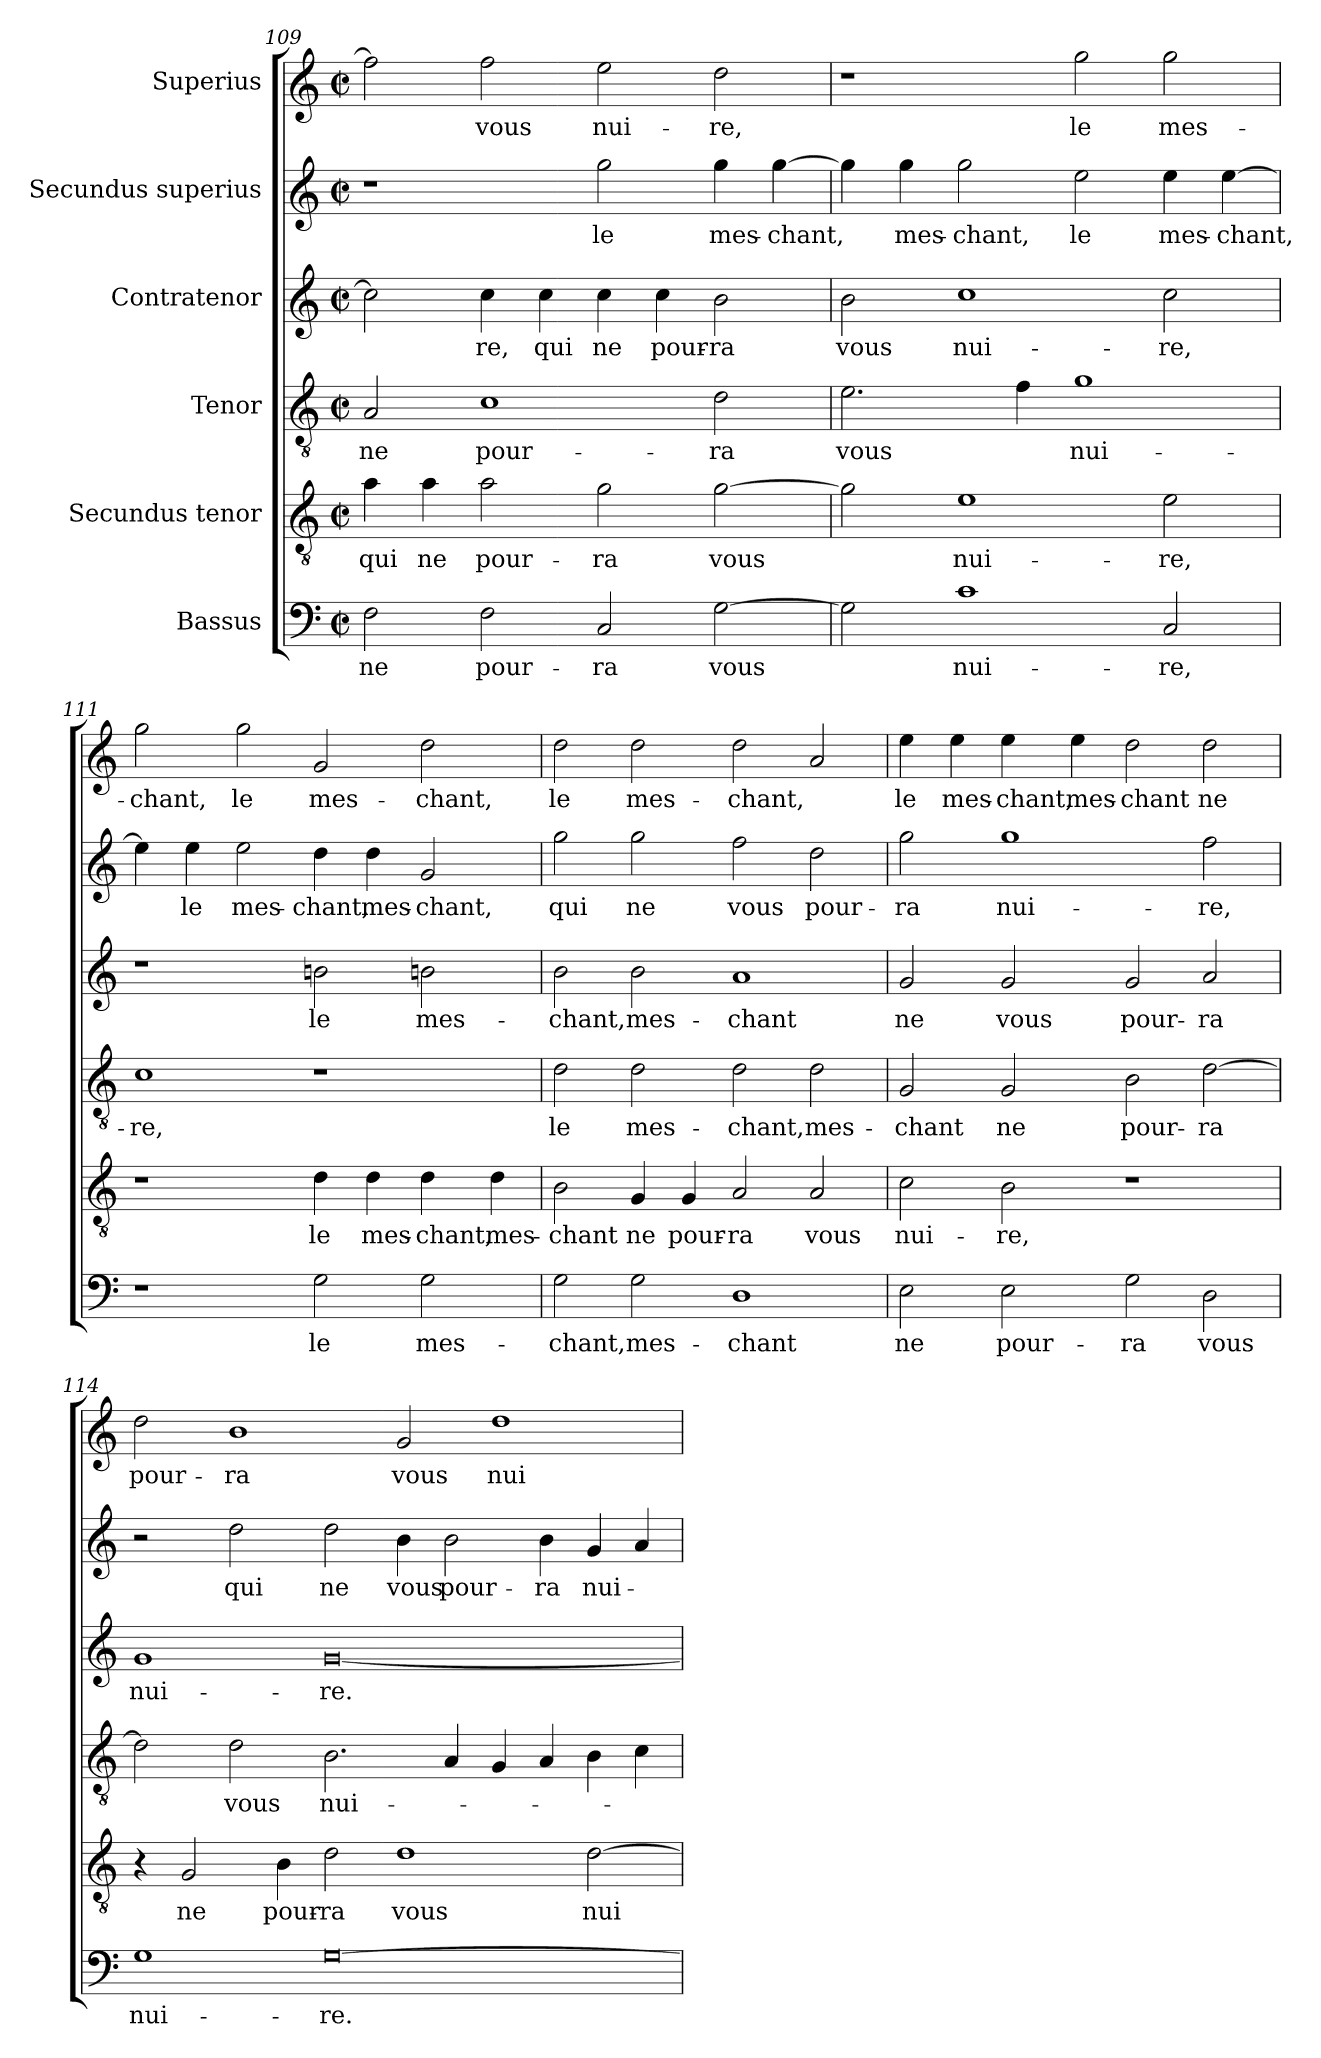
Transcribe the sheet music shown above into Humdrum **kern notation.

**kern	**text	**kern	**text	**kern	**text	**kern	**text	**kern	**text	**kern	**text
*part6	*part6	*part5	*part5	*part4	*part4	*part3	*part3	*part2	*part2	*part1	*part1
*staff6	*staff6	*staff5	*staff5	*staff4	*staff4	*staff3	*staff3	*staff2	*staff2	*staff1	*staff1
*I"Bassus	*	*I"Secundus tenor	*	*I"Tenor	*	*I"Contratenor	*	*I"Secundus superius	*	*I"Superius	*
*clefF4	*	*clefGv2	*	*clefGv2	*	*clefG2	*	*clefG2	*	*clefG2	*
*k[]	*	*k[]	*	*k[]	*	*k[]	*	*k[]	*	*k[]	*
*C:	*	*C:	*	*C:	*	*C:	*	*C:	*	*C:	*
*M2/2	*	*M2/2	*	*M2/2	*	*M2/2	*	*M2/2	*	*M2/2	*
*met(c|)	*	*met(c|)	*	*met(c|)	*	*met(c|)	*	*met(c|)	*	*met(c|)	*
=109	=109	=109	=109	=109	=109	=109	=109	=109	=109	=109	=109
2F\	ne	4a\	qui	2A/	ne	2cc\]	.	1r	.	2ff\]	.
.	.	4a\	ne	.	.	.	.	.	.	.	.
2F\	pour-	2a\	pour-	1c\	pour-	4cc\	-re,	.	.	2ff\	vous
.	.	.	.	.	.	4cc\	qui	.	.	.	.
2C/	-ra	2g\	-ra	.	.	4cc\	ne	2gg\	le	2ee\	nui-
.	.	.	.	.	.	4cc\	pour-	.	.	.	.
[2G\	vous	[2g\	vous	2d\	-ra	2b\	-ra	4gg\	mes-	2dd\	-re,
.	.	.	.	.	.	.	.	[4gg\	-chant,	.	.
=110	=110	=110	=110	=110	=110	=110	=110	=110	=110	=110	=110
2G\]	.	2g\]	.	2.e\	vous	2b\	vous	4gg\]	.	1r	.
.	.	.	.	.	.	.	.	4gg\	mes-	.	.
1c\	nui-	1e\	nui-	.	.	1cc\	nui-	2gg\	-chant,	.	.
.	.	.	.	4f\	.	.	.	.	.	.	.
.	.	.	.	1g\	nui-	.	.	2ee\	le	2gg\	le
2C/	-re,	2e\	-re,	.	.	2cc\	-re,	4ee\	mes-	2gg\	mes-
.	.	.	.	.	.	.	.	[4ee\	-chant,	.	.
=111	=111	=111	=111	=111	=111	=111	=111	=111	=111	=111	=111
1r	.	1r	.	1c\	-re,	1r	.	4ee\]	.	2gg\	-chant,
.	.	.	.	.	.	.	.	4ee\	le	.	.
.	.	.	.	.	.	.	.	2ee\	mes-	2gg\	le
2G\	le	4d\	le	1r	.	2bn\	le	4dd\	-chant,	2g/	mes-
.	.	4d\	mes-	.	.	.	.	4dd\	mes-	.	.
2G\	mes-	4d\	-chant,	.	.	2bn\	mes-	2g/	-chant,	2dd\	-chant,
.	.	4d\	mes-	.	.	.	.	.	.	.	.
!!LO:LB:g=z
=112	=112	=112	=112	=112	=112	=112	=112	=112	=112	=112	=112
2G\	-chant,	2B\	-chant	2d\	le	2b\	-chant,	2gg\	qui	2dd\	le
2G\	mes-	4G/	ne	2d\	mes-	2b\	mes-	2gg\	ne	2dd\	mes-
.	.	4G/	pour-	.	.	.	.	.	.	.	.
1D\	-chant	2A/	-ra	2d\	-chant,	1a/	-chant	2ff\	vous	2dd\	-chant,
.	.	2A/	vous	2d\	mes-	.	.	2dd\	pour-	2a/	.
=113	=113	=113	=113	=113	=113	=113	=113	=113	=113	=113	=113
2E\	ne	2c\	nui-	2G/	-chant	2g/	ne	2gg\	-ra	4ee\	le
.	.	.	.	.	.	.	.	.	.	4ee\	mes-
2E\	pour-	2B\	-re,	2G/	ne	2g/	vous	1gg\	nui-	4ee\	-chant,
.	.	.	.	.	.	.	.	.	.	4ee\	mes-
2G\	-ra	1r	.	2B\	pour-	2g/	pour-	.	.	2dd\	-chant
2D\	vous	.	.	[2d\	-ra	2a/	-ra	2ff\	-re,	2dd\	ne
=114	=114	=114	=114	=114	=114	=114	=114	=114	=114	=114	=114
1G\	nui-	4r	.	2d\]	.	1g/	nui-	2r	.	2dd\	pour-
.	.	2G/	ne	.	.	.	.	.	.	.	.
.	.	.	.	2d\	vous	.	.	2dd\	qui	1b\	-ra
.	.	4B\	pour-	.	.	.	.	.	.	.	.
[0G\	-re.	2d\	-ra	2.B\	nui-	[0g/	-re.	2dd\	ne	.	.
.	.	1d\	vous	.	.	.	.	4b\	vous	2g/	vous
.	.	.	.	4A/	.	.	.	2b\	pour-	.	.
.	.	.	.	4G/	.	.	.	.	.	1dd\	nui-
.	.	.	.	4A/	.	.	.	4b\	-ra	.	.
.	.	[2d\	nui-	4B\	.	.	.	4g/	nui-	.	.
.	.	.	.	4c\	.	.	.	4a/	.	.	.
=	=	=	=	=	=	=	=	=	=	=	=
*-	*-	*-	*-	*-	*-	*-	*-	*-	*-	*-	*-
